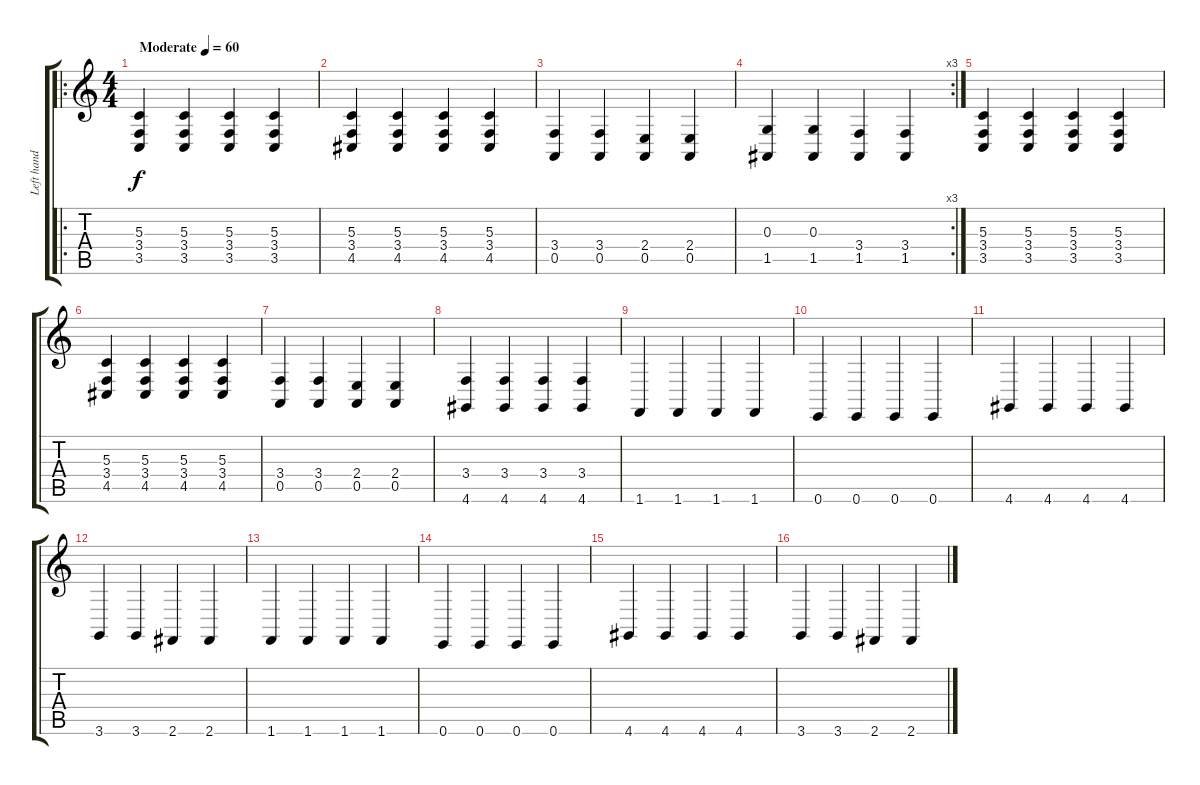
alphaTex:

\track ("Left hand" "Left hand") {instrument acousticgrandpiano}
\staff {score tabs}
\tuning (E4 B3 G3 D3 A2 E2) {hide}
\ro
\ts (4 4)
\tempo (60 "Moderate")
\clef g2
\ks c
(5.3 3.4 3.5).4{dy f instrument acousticgrandpiano} (5.3 3.4 3.5).4 (5.3 3.4 3.5).4 (5.3 3.4 3.5).4 |
(5.3 3.4 4.5).4 (5.3 3.4 4.5).4 (5.3 3.4 4.5).4 (5.3 3.4 4.5).4 |
(3.4 0.5).4 (3.4 0.5).4 (2.4 0.5).4 (2.4 0.5).4 |
\rc 3
(0.3 1.5).4 (0.3 1.5).4 (3.4 1.5).4 (3.4 1.5).4 |
(5.3 3.4 3.5).4 (5.3 3.4 3.5).4 (5.3 3.4 3.5).4 (5.3 3.4 3.5).4 |
(5.3 3.4 4.5).4 (5.3 3.4 4.5).4 (5.3 3.4 4.5).4 (5.3 3.4 4.5).4 |
(3.4 0.5).4 (3.4 0.5).4 (2.4 0.5).4 (2.4 0.5).4 |
(3.4 4.6).4 (3.4 4.6).4 (3.4 4.6).4 (3.4 4.6).4 |
1.6.4 1.6.4 1.6.4 1.6.4 |
0.6.4 0.6.4 0.6.4 0.6.4 |
4.6.4 4.6.4 4.6.4 4.6.4 |
3.6.4 3.6.4 2.6.4 2.6.4 |
1.6.4 1.6.4 1.6.4 1.6.4 |
0.6.4 0.6.4 0.6.4 0.6.4 |
4.6.4 4.6.4 4.6.4 4.6.4 |
3.6.4 3.6.4 2.6.4 2.6.4
